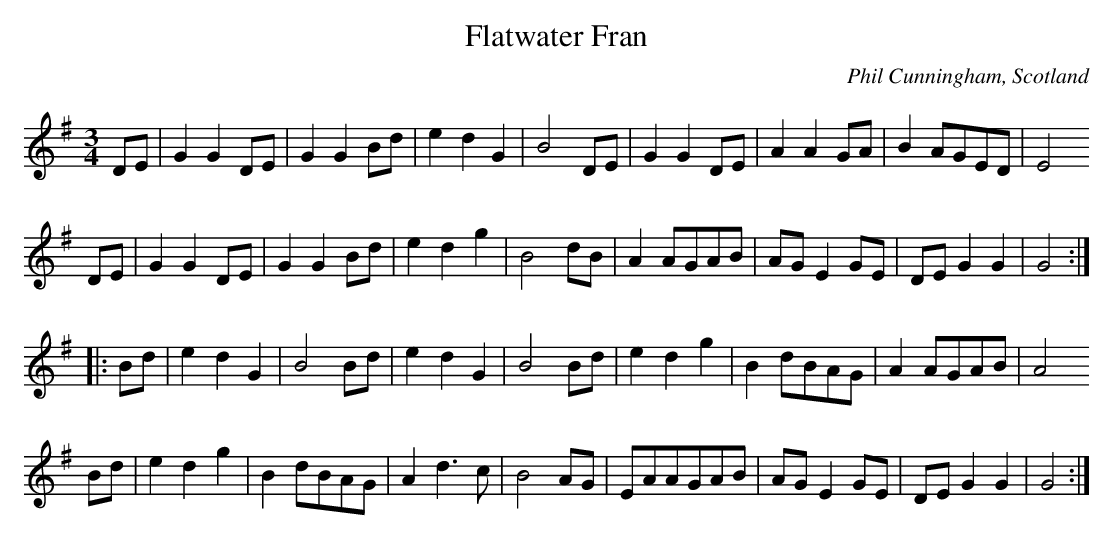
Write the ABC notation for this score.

X:1
T:Flatwater Fran
C:Phil Cunningham, Scotland
M:3/4
L:1/8
K:G
DE | G2G2DE | G2G2Bd | e2d2G2 | B4DE | G2G2DE | A2A2GA | B2AGED | E4
DE | G2G2DE | G2G2Bd | e2d2g2 | B4dB | A2AGAB | AGE2GE | DEG2G2 | G4 :|
|: Bd | e2d2G2 | B4Bd | e2d2G2 | B4Bd | e2d2g2 | B2dBAG | A2AGAB | A4
Bd | e2d2g2 | B2dBAG | A2d3c | B4AG | EAAGAB | AGE2GE | DEG2G2 | G4 :|
